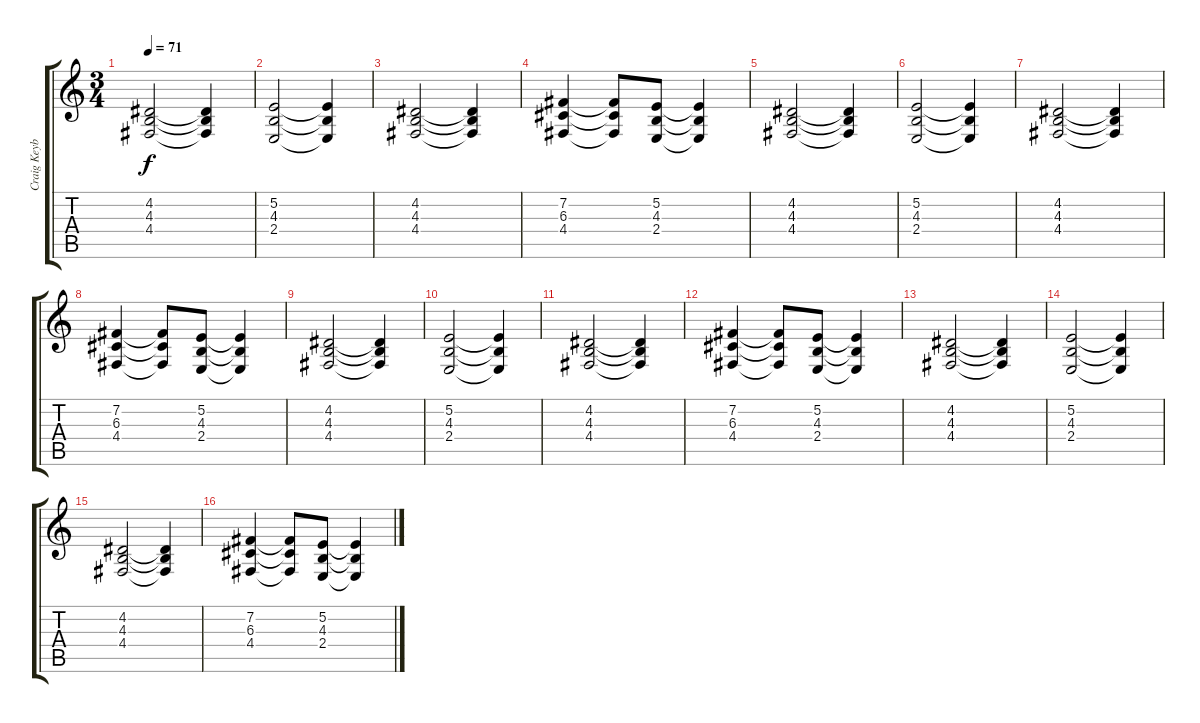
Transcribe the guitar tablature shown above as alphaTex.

\track ("Craig Keyboard" "Craig Keyb") {instrument accordion}
\staff {score tabs}
\tuning (E4 B3 G3 D3 A2 E2) {hide}
\ts (3 4)
\tempo 71
\clef g2
\ks c
(4.2 4.3 4.4).2{dy f volume 2 instrument accordion} (4.2{t} 4.3{t} 4.4{t}).4 |
(5.2 4.3 2.4).2 (5.2{t} 4.3{t} 2.4{t}).4 |
(4.2 4.3 4.4).2 (4.2{t} 4.3{t} 4.4{t}).4 |
(7.2 6.3 4.4).4 (7.2{t} 6.3{t} 4.4{t}).8 (5.2 4.3 2.4).8 (5.2{t} 4.3{t} 2.4{t}).4 |
(4.2 4.3 4.4).2 (4.2{t} 4.3{t} 4.4{t}).4 |
(5.2 4.3 2.4).2 (5.2{t} 4.3{t} 2.4{t}).4 |
(4.2 4.3 4.4).2 (4.2{t} 4.3{t} 4.4{t}).4 |
(7.2 6.3 4.4).4 (7.2{t} 6.3{t} 4.4{t}).8 (5.2 4.3 2.4).8 (5.2{t} 4.3{t} 2.4{t}).4 |
(4.2 4.3 4.4).2 (4.2{t} 4.3{t} 4.4{t}).4 |
(5.2 4.3 2.4).2 (5.2{t} 4.3{t} 2.4{t}).4 |
(4.2 4.3 4.4).2 (4.2{t} 4.3{t} 4.4{t}).4 |
(7.2 6.3 4.4).4 (7.2{t} 6.3{t} 4.4{t}).8 (5.2 4.3 2.4).8 (5.2{t} 4.3{t} 2.4{t}).4 |
(4.2 4.3 4.4).2 (4.2{t} 4.3{t} 4.4{t}).4 |
(5.2 4.3 2.4).2 (5.2{t} 4.3{t} 2.4{t}).4 |
(4.2 4.3 4.4).2 (4.2{t} 4.3{t} 4.4{t}).4 |
(7.2 6.3 4.4).4 (7.2{t} 6.3{t} 4.4{t}).8 (5.2 4.3 2.4).8 (5.2{t} 4.3{t} 2.4{t}).4
